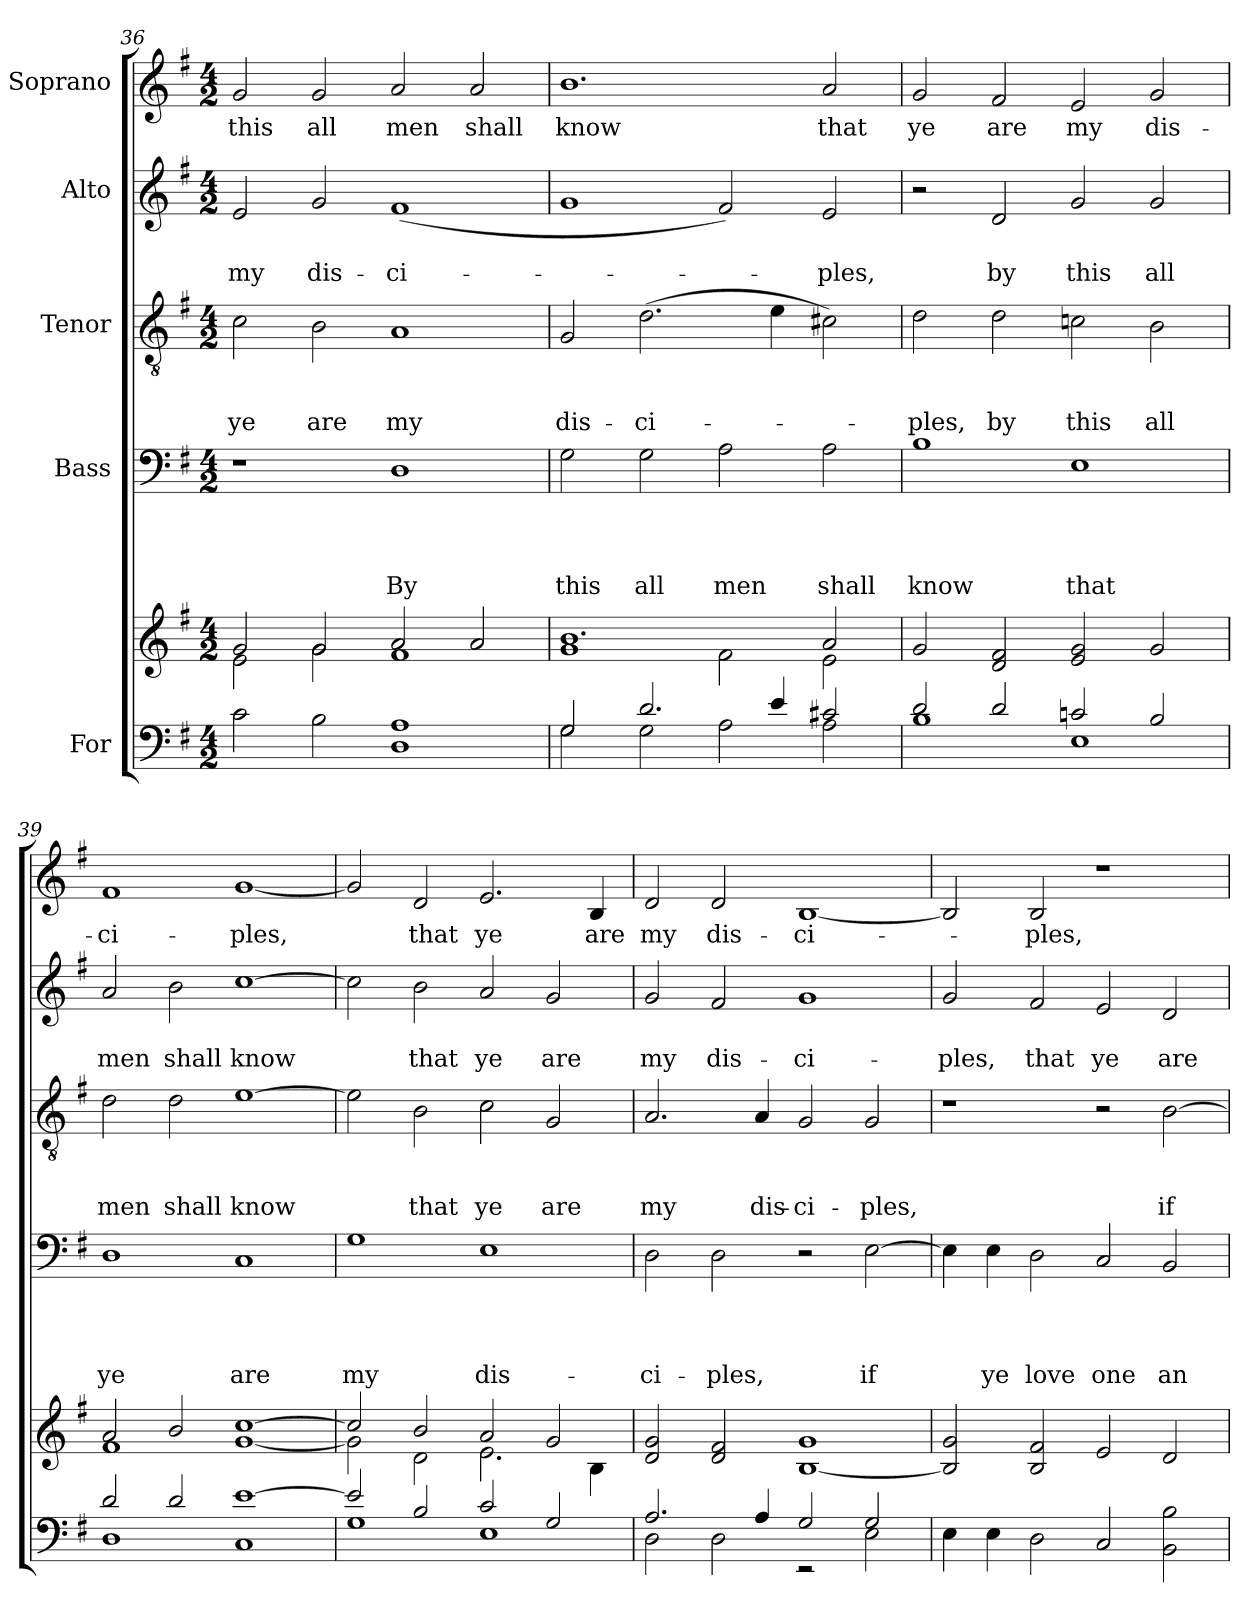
**kern	**kern	**kern	**text	**text	**text	**text	**kern	**text	**text	**text	**kern	**text	**text	**kern	**text
*part5	*part5	*part4	*part4	*part4	*part4	*part4	*part3	*part3	*part3	*part3	*part2	*part2	*part2	*part1	*part1
*staff6	*staff5	*staff4	*staff4	*staff4	*staff4	*staff4	*staff3	*staff3	*staff3	*staff3	*staff2	*staff2	*staff2	*staff1	*staff1
*I"For	*	*I"Bass	*	*	*	*	*I"Tenor	*	*	*	*I"Alto	*	*	*I"Soprano	*
*clefF4	*clefG2	*clefF4	*	*	*	*	*clefGv2	*	*	*	*clefG2	*	*	*clefG2	*
*k[f#]	*k[f#]	*k[f#]	*	*	*	*	*k[f#]	*	*	*	*k[f#]	*	*	*k[f#]	*
*G:	*G:	*G:	*	*	*	*	*G:	*	*	*	*G:	*	*	*G:	*
*M4/2	*M4/2	*M4/2	*	*	*	*	*M4/2	*	*	*	*M4/2	*	*	*M4/2	*
=36	=36	=36	=36	=36	=36	=36	=36	=36	=36	=36	=36	=36	=36	=36	=36
*	*^	*	*	*	*	*	*	*	*	*	*	*	*	*	*
!	!	!	!	!	!	!	!	!	!	!	!LO:LY:b	!	!	!LO:LY:b	!	!LO:LY:b
2c\	2g/	2e\	1r	.	.	.	.	2c\	.	.	ye	2e/	.	my	2g/	this
!	!	!	!	!	!	!	!	!	!	!	!LO:LY:b	!	!	!LO:LY:b	!	!LO:LY:b
2B\	2g/	2g\	.	.	.	.	.	2B\	.	.	are	2g/	.	dis-	2g/	all
!	!	!	!	!	!	!	!LO:LY:b	!	!	!	!LO:LY:b	!	!	!LO:LY:b	!	!LO:LY:b
1D 1A	2a/	1f#	1D	.	.	.	By	1A	.	.	my	(<1f#	.	-ci-	2a/	men
!	!	!	!	!	!	!	!	!	!	!	!	!	!	!	!	!LO:LY:b
.	2a/	.	.	.	.	.	.	.	.	.	.	.	.	.	2a/	shall
=37	=37	=37	=37	=37	=37	=37	=37	=37	=37	=37	=37	=37	=37	=37	=37	=37
*^	*	*	*	*	*	*	*	*	*	*	*	*	*	*	*	*
!	!	!	!	!	!	!	!	!LO:LY:b	!	!	!	!LO:LY:b	!	!	!	!	!LO:LY:b
2G/	2G\	1.b	1g	2G\	.	.	.	this	2G/	.	.	dis-	1g	.	.	1.b	know
!	!	!	!	!	!	!	!	!LO:LY:b	!	!	!	!LO:LY:b	!	!	!	!	!
2.d/	2G\	.	.	2G\	.	.	.	all	(>2.d\	.	.	-ci-	.	.	.	.	.
!	!	!	!	!	!	!	!	!LO:LY:b	!	!	!	!	!	!	!	!	!
.	2A\	.	2f#\	2A\	.	.	.	men	.	.	.	.	2f#/)	.	.	.	.
4e/	.	.	.	.	.	.	.	.	4e\	.	.	.	.	.	.	.	.
!	!	!	!	!	!	!	!	!LO:LY:b	!	!	!	!	!	!	!LO:LY:b	!	!LO:LY:b
2c#X/	2A\	2a/	2e\	2A\	.	.	.	shall	2c#X\)	.	.	.	2e/	.	-ples,	2a/	that
!!LO:LB:g=z
=38	=38	=38	=38	=38	=38	=38	=38	=38	=38	=38	=38	=38	=38	=38	=38	=38	=38
!	!	!	!	!	!	!	!	!LO:LY:b	!	!	!	!LO:LY:b	!	!	!	!	!LO:LY:b
*	*	*v	*v	*	*	*	*	*	*	*	*	*	*	*	*	*	*
2d/	1B	2g/	1B	.	.	.	know	2d\	.	.	-ples,	2r	.	.	2g/	ye
!	!	!	!	!	!	!	!	!	!	!	!LO:LY:b	!	!	!LO:LY:b	!	!LO:LY:b
2d/	.	2d/ 2f#/	.	.	.	.	.	2d\	.	.	by	2d/	.	by	2f#/	are
!	!	!	!	!	!	!	!LO:LY:b	!	!	!	!LO:LY:b	!	!	!LO:LY:b	!	!LO:LY:b
2cn/	1E	2e/ 2g/	1E	.	.	.	that	2cn\	.	.	this	2g/	.	this	2e/	my
!	!	!	!	!	!	!	!	!	!	!	!LO:LY:b	!	!	!LO:LY:b	!	!LO:LY:b
2B/	.	2g/	.	.	.	.	.	2B\	.	.	all	2g/	.	all	2g/	dis-
=39	=39	=39	=39	=39	=39	=39	=39	=39	=39	=39	=39	=39	=39	=39	=39	=39
*	*	*^	*	*	*	*	*	*	*	*	*	*	*	*	*	*
!	!	!	!	!	!	!	!	!LO:LY:b	!	!	!	!LO:LY:b	!	!	!LO:LY:b	!	!LO:LY:b
2d/	1D	2a/	1f#	1D	.	.	.	ye	2d\	.	.	men	2a/	.	men	1f#	-ci-
!	!	!	!	!	!	!	!	!	!	!	!	!LO:LY:b	!	!	!LO:LY:b	!	!
2d/	.	2b/	.	.	.	.	.	.	2d\	.	.	shall	2b\	.	shall	.	.
!	!	!	!	!	!	!	!	!LO:LY:b	!	!	!	!LO:LY:b	!	!	!LO:LY:b	!	!LO:LY:b
[>1e	1C	[>1cc	[<1g	1C	.	.	.	are	[>1e	.	.	know	[>1cc	.	know	[<1g	-ples,
=40	=40	=40	=40	=40	=40	=40	=40	=40	=40	=40	=40	=40	=40	=40	=40	=40	=40
!	!	!	!	!	!	!	!	!LO:LY:b	!	!	!	!	!	!	!	!	!
2e/]	1G	2cc/]	2g\]	1G	.	.	.	my	2e\]	.	.	.	2cc\]	.	.	2g/]	.
!	!	!	!	!	!	!	!	!	!	!	!	!LO:LY:b	!	!	!LO:LY:b	!	!LO:LY:b
2B/	.	2b/	2d\	.	.	.	.	.	2B\	.	.	that	2b\	.	that	2d/	that
!	!	!	!	!	!	!	!	!LO:LY:b	!	!	!	!LO:LY:b	!	!	!LO:LY:b	!	!LO:LY:b
2c/	1E	2a/	2.e\	1E	.	.	.	dis-	2c\	.	.	ye	2a/	.	ye	2.e/	ye
!	!	!	!	!	!	!	!	!	!	!	!	!LO:LY:b	!	!	!LO:LY:b	!	!
2G/	.	2g/	.	.	.	.	.	.	2G/	.	.	are	2g/	.	are	.	.
!	!	!	!	!	!	!	!	!	!	!	!	!	!	!	!	!	!LO:LY:b
.	.	.	4B\	.	.	.	.	.	.	.	.	.	.	.	.	4B/	are
=41	=41	=41	=41	=41	=41	=41	=41	=41	=41	=41	=41	=41	=41	=41	=41	=41	=41
!	!	!	!	!	!	!	!	!LO:LY:b	!	!	!	!LO:LY:b	!	!	!LO:LY:b	!	!LO:LY:b
*	*	*v	*v	*	*	*	*	*	*	*	*	*	*	*	*	*	*
2.A/	2D\	2d/ 2g/	2D\	.	.	.	-ci-	2.A/	.	.	my	2g/	.	my	2d/	my
!	!	!	!	!	!	!	!LO:LY:b	!	!	!	!	!	!	!LO:LY:b	!	!LO:LY:b
.	2D\	2d/ 2f#/	2D\	.	.	.	-ples,	.	.	.	.	2f#/	.	dis-	2d/	dis-
!	!	!	!	!	!	!	!	!	!	!	!LO:LY:b	!	!	!	!	!
4A/	.	.	.	.	.	.	.	4A/	.	.	dis-	.	.	.	.	.
!	!	!	!	!	!	!	!	!	!	!	!LO:LY:b	!	!	!LO:LY:b	!	!LO:LY:b
2G/	2rEE	[<1B 1g	2r	.	.	.	.	2G/	.	.	-ci-	1g	.	-ci-	[<1B	-ci-
!	!	!	!	!	!	!	!LO:LY:b	!	!	!	!LO:LY:b	!	!	!	!	!
2G/	2E\	.	[>2E\	.	.	.	if	2G/	.	.	-ples,	.	.	.	.	.
=42	=42	=42	=42	=42	=42	=42	=42	=42	=42	=42	=42	=42	=42	=42	=42	=42
!	!	!	!	!	!	!	!	!	!	!	!	!	!	!LO:LY:b	!	!
*v	*v	*	*	*	*	*	*	*	*	*	*	*	*	*	*	*
4E\	2B/] 2g/	4E\]	.	.	.	.	1r	.	.	.	2g/	.	-ples,	2B/]	.
!	!	!	!	!	!	!LO:LY:b	!	!	!	!	!	!	!	!	!
4E\	.	4E\	.	.	.	ye	.	.	.	.	.	.	.	.	.
!	!	!	!	!	!	!LO:LY:b	!	!	!	!	!	!	!LO:LY:b	!	!LO:LY:b
2D\	2B/ 2f#/	2D\	.	.	.	love	.	.	.	.	2f#/	.	that	2B/	-ples,
!	!	!	!	!	!	!LO:LY:b	!	!	!	!	!	!	!LO:LY:b	!	!
2C/	2e/	2C/	.	.	.	one	2r	.	.	.	2e/	.	ye	1r	.
!	!	!	!	!	!	!LO:LY:b	!	!	!	!LO:LY:b	!	!	!LO:LY:b	!	!
2BB\ 2B\	2d/	2BB/	.	.	.	an-	[>2B\	.	.	if	2d/	.	are	.	.
=	=	=	=	=	=	=	=	=	=	=	=	=	=	=	=
*-	*-	*-	*-	*-	*-	*-	*-	*-	*-	*-	*-	*-	*-	*-	*-
